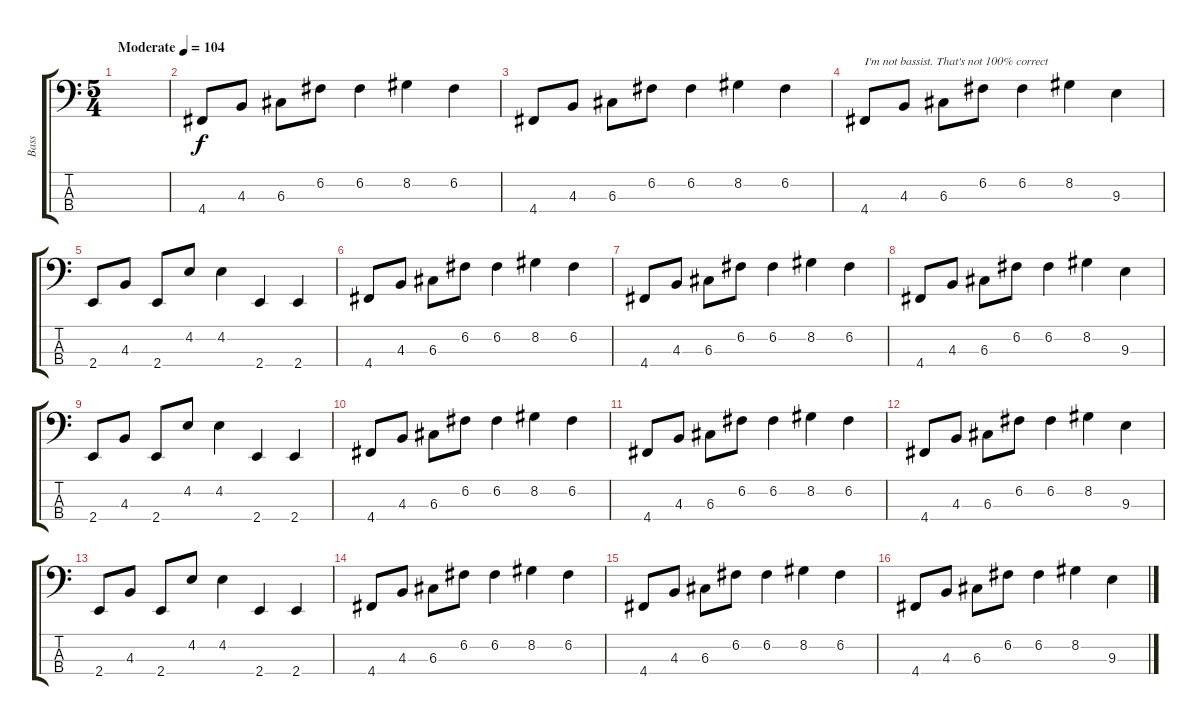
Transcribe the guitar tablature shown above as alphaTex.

\track ("Bass" "Bass") {instrument electricbassfinger}
\staff {score tabs}
\tuning (F2 C2 G1 D1) {hide}
\ts (5 4)
\tempo (104 "Moderate")
\clef f4
\ks c
|
4.4.8 4.3.8 6.3.8 6.2.8 6.2.4 8.2.4 6.2.4 |
4.4.8 4.3.8 6.3.8 6.2.8 6.2.4 8.2.4 6.2.4 |
4.4.8{txt "I'm not bassist. That's not 100% correct"} 4.3.8 6.3.8 6.2.8 6.2.4 8.2.4 9.3.4 |
2.4.8 4.3.8 2.4.8 4.2.8 4.2.4 2.4.4 2.4.4 |
4.4.8 4.3.8 6.3.8 6.2.8 6.2.4 8.2.4 6.2.4 |
4.4.8 4.3.8 6.3.8 6.2.8 6.2.4 8.2.4 6.2.4 |
4.4.8 4.3.8 6.3.8 6.2.8 6.2.4 8.2.4 9.3.4 |
2.4.8 4.3.8 2.4.8 4.2.8 4.2.4 2.4.4 2.4.4 |
4.4.8 4.3.8 6.3.8 6.2.8 6.2.4 8.2.4 6.2.4 |
4.4.8 4.3.8 6.3.8 6.2.8 6.2.4 8.2.4 6.2.4 |
4.4.8 4.3.8 6.3.8 6.2.8 6.2.4 8.2.4 9.3.4 |
2.4.8 4.3.8 2.4.8 4.2.8 4.2.4 2.4.4 2.4.4 |
4.4.8 4.3.8 6.3.8 6.2.8 6.2.4 8.2.4 6.2.4 |
4.4.8 4.3.8 6.3.8 6.2.8 6.2.4 8.2.4 6.2.4 |
4.4.8 4.3.8 6.3.8 6.2.8 6.2.4 8.2.4 9.3.4
